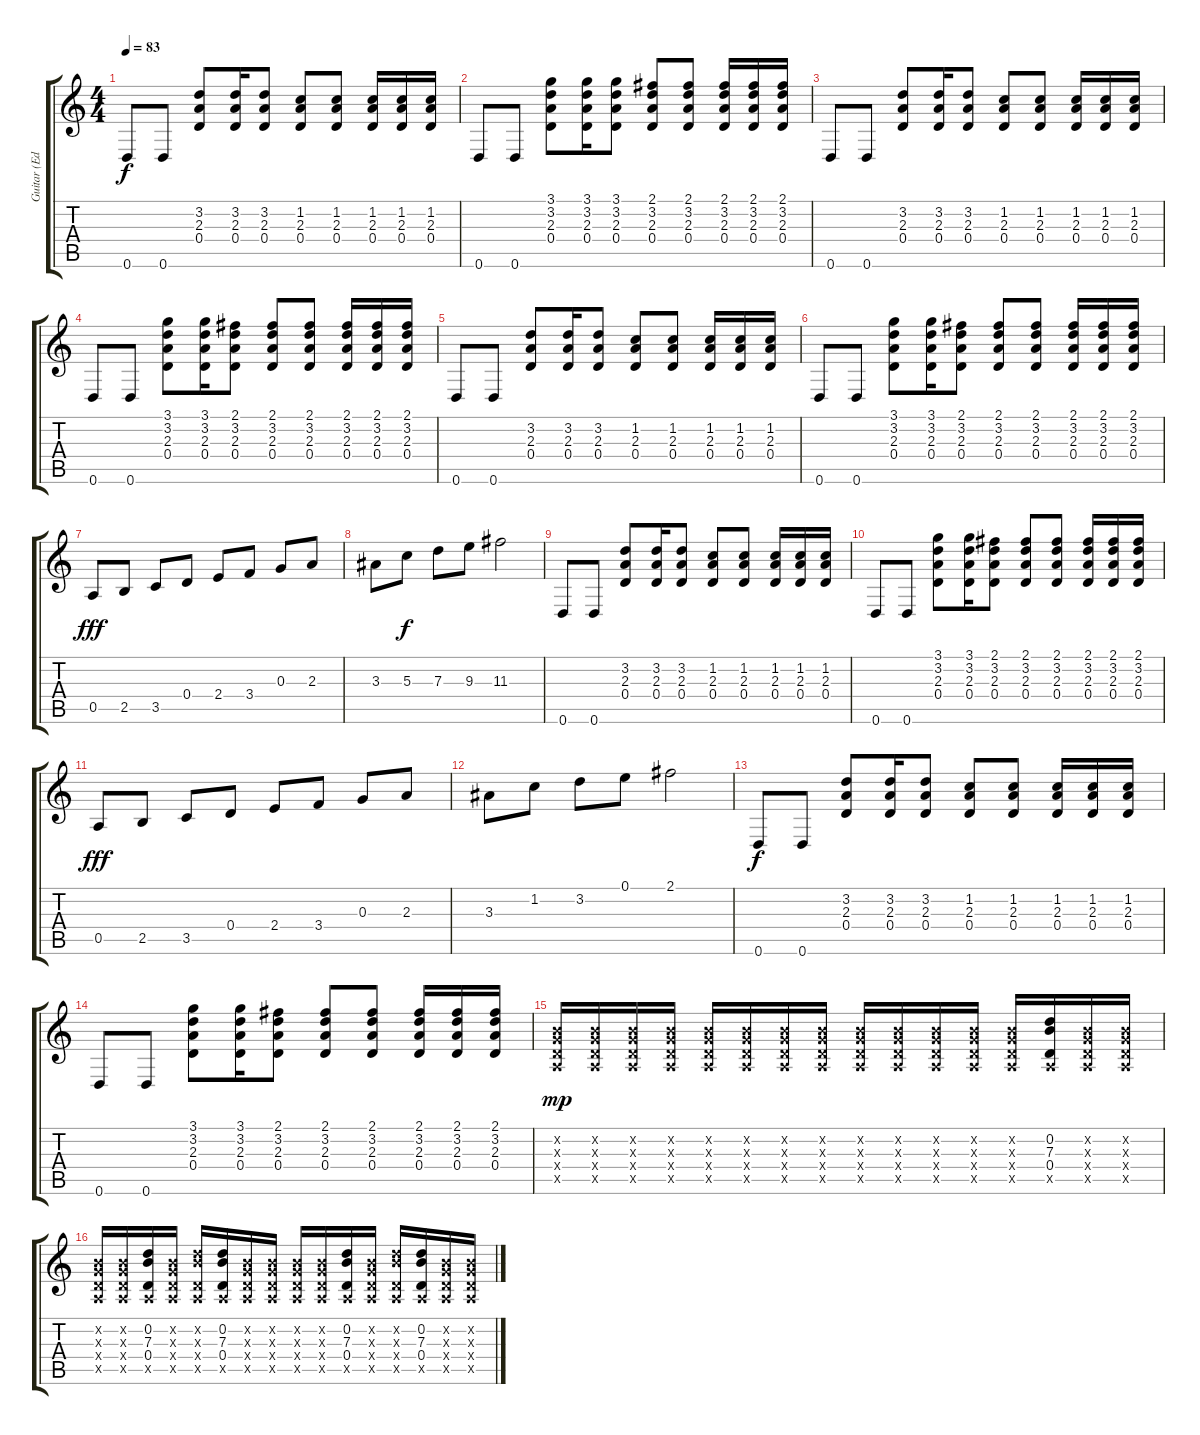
\track ("Guitar (Ed)" "Guitar (Ed") {instrument electricguitarclean}
\staff {score tabs}
\tuning (E4 B3 G3 D3 A2 D2) {hide}
\ts (4 4)
\tempo 83
\clef g2
\ks c
0.6.8{dy f} 0.6.8 (3.2 2.3 0.4).8 (3.2 2.3 0.4).16 (3.2 2.3 0.4).8 (1.2 2.3 0.4).8 (1.2 2.3 0.4).8 (1.2 2.3 0.4).16 (1.2 2.3 0.4).16 (1.2 2.3 0.4).16 |
0.6.8 0.6.8 (3.1 3.2 2.3 0.4).8 (3.1 3.2 2.3 0.4).16 (3.1 3.2 2.3 0.4).8 (2.1 3.2 2.3 0.4).8 (2.1 3.2 2.3 0.4).8 (2.1 3.2 2.3 0.4).16 (2.1 3.2 2.3 0.4).16 (2.1 3.2 2.3 0.4).16 |
0.6.8 0.6.8 (3.2 2.3 0.4).8 (3.2 2.3 0.4).16 (3.2 2.3 0.4).8 (1.2 2.3 0.4).8 (1.2 2.3 0.4).8 (1.2 2.3 0.4).16 (1.2 2.3 0.4).16 (1.2 2.3 0.4).16 |
0.6.8 0.6.8 (3.1 3.2 2.3 0.4).8 (3.1 3.2 2.3 0.4).16 (2.1 3.2 2.3 0.4).8 (2.1 3.2 2.3 0.4).8 (2.1 3.2 2.3 0.4).8 (2.1 3.2 2.3 0.4).16 (2.1 3.2 2.3 0.4).16 (2.1 3.2 2.3 0.4).16 |
0.6.8 0.6.8 (3.2 2.3 0.4).8 (3.2 2.3 0.4).16 (3.2 2.3 0.4).8 (1.2 2.3 0.4).8 (1.2 2.3 0.4).8 (1.2 2.3 0.4).16 (1.2 2.3 0.4).16 (1.2 2.3 0.4).16 |
0.6.8 0.6.8 (3.1 3.2 2.3 0.4).8 (3.1 3.2 2.3 0.4).16 (2.1 3.2 2.3 0.4).8 (2.1 3.2 2.3 0.4).8 (2.1 3.2 2.3 0.4).8 (2.1 3.2 2.3 0.4).16 (2.1 3.2 2.3 0.4).16 (2.1 3.2 2.3 0.4).16 |
0.5.8{dy fff} 2.5.8 3.5.8 0.4.8 2.4.8 3.4.8 0.3.8 2.3.8 |
3.3.8 5.3.8{dy f} 7.3.8 9.3.8 11.3.2 |
0.6.8 0.6.8 (3.2 2.3 0.4).8 (3.2 2.3 0.4).16 (3.2 2.3 0.4).8 (1.2 2.3 0.4).8 (1.2 2.3 0.4).8 (1.2 2.3 0.4).16 (1.2 2.3 0.4).16 (1.2 2.3 0.4).16 |
0.6.8 0.6.8 (3.1 3.2 2.3 0.4).8 (3.1 3.2 2.3 0.4).16 (2.1 3.2 2.3 0.4).8 (2.1 3.2 2.3 0.4).8 (2.1 3.2 2.3 0.4).8 (2.1 3.2 2.3 0.4).16 (2.1 3.2 2.3 0.4).16 (2.1 3.2 2.3 0.4).16 |
0.5.8{dy fff} 2.5.8 3.5.8 0.4.8 2.4.8 3.4.8 0.3.8 2.3.8 |
3.3.8 1.2.8 3.2.8 0.1.8 2.1.2 |
0.6.8{dy f} 0.6.8 (3.2 2.3 0.4).8 (3.2 2.3 0.4).16 (3.2 2.3 0.4).8 (1.2 2.3 0.4).8 (1.2 2.3 0.4).8 (1.2 2.3 0.4).16 (1.2 2.3 0.4).16 (1.2 2.3 0.4).16 |
0.6.8 0.6.8 (3.1 3.2 2.3 0.4).8 (3.1 3.2 2.3 0.4).16 (2.1 3.2 2.3 0.4).8 (2.1 3.2 2.3 0.4).8 (2.1 3.2 2.3 0.4).8 (2.1 3.2 2.3 0.4).16 (2.1 3.2 2.3 0.4).16 (2.1 3.2 2.3 0.4).16 |
(0.2{x} 0.3{x} 0.4{x} 0.5{x}).16{dy mp} (0.2{x} 0.3{x} 0.4{x} 0.5{x}).16 (0.2{x} 0.3{x} 0.4{x} 0.5{x}).16 (0.2{x} 0.3{x} 0.4{x} 0.5{x}).16 (0.2{x} 0.3{x} 0.4{x} 0.5{x}).16 (0.2{x} 0.3{x} 0.4{x} 0.5{x}).16 (0.2{x} 0.3{x} 0.4{x} 0.5{x}).16 (0.2{x} 0.3{x} 0.4{x} 0.5{x}).16 (0.2{x} 0.3{x} 0.4{x} 0.5{x}).16 (0.2{x} 0.3{x} 0.4{x} 0.5{x}).16 (0.2{x} 0.3{x} 0.4{x} 0.5{x}).16 (0.2{x} 0.3{x} 0.4{x} 0.5{x}).16 (0.2{x} 0.3{x} 0.4{x} 0.5{x}).16 (0.2 7.3 0.4 0.5{x}).16 (0.2{x} 0.3{x} 0.4{x} 0.5{x}).16 (0.2{x} 0.3{x} 0.4{x} 0.5{x}).16 |
(0.2{x} 0.3{x} 0.4{x} 0.5{x}).16 (0.2{x} 0.3{x} 0.4{x} 0.5{x}).16 (0.2 7.3 0.4 0.5{x}).16 (0.2{x} 0.3{x} 0.4{x} 0.5{x}).16 (0.2{x} 7.3{x} 0.4{x} 0.5{x}).16 (0.2 7.3 0.4 0.5{x}).16 (0.2{x} 0.3{x} 0.4{x} 0.5{x}).16 (0.2{x} 0.3{x} 0.4{x} 0.5{x}).16 (0.2{x} 0.3{x} 0.4{x} 0.5{x}).16 (0.2{x} 0.3{x} 0.4{x} 0.5{x}).16 (0.2 7.3 0.4 0.5{x}).16 (0.2{x} 0.3{x} 0.4{x} 0.5{x}).16 (0.2{x} 7.3{x} 0.4{x} 0.5{x}).16 (0.2 7.3 0.4 0.5{x}).16 (0.2{x} 0.3{x} 0.4{x} 0.5{x}).16 (0.2{x} 0.3{x} 0.4{x} 0.5{x}).16
